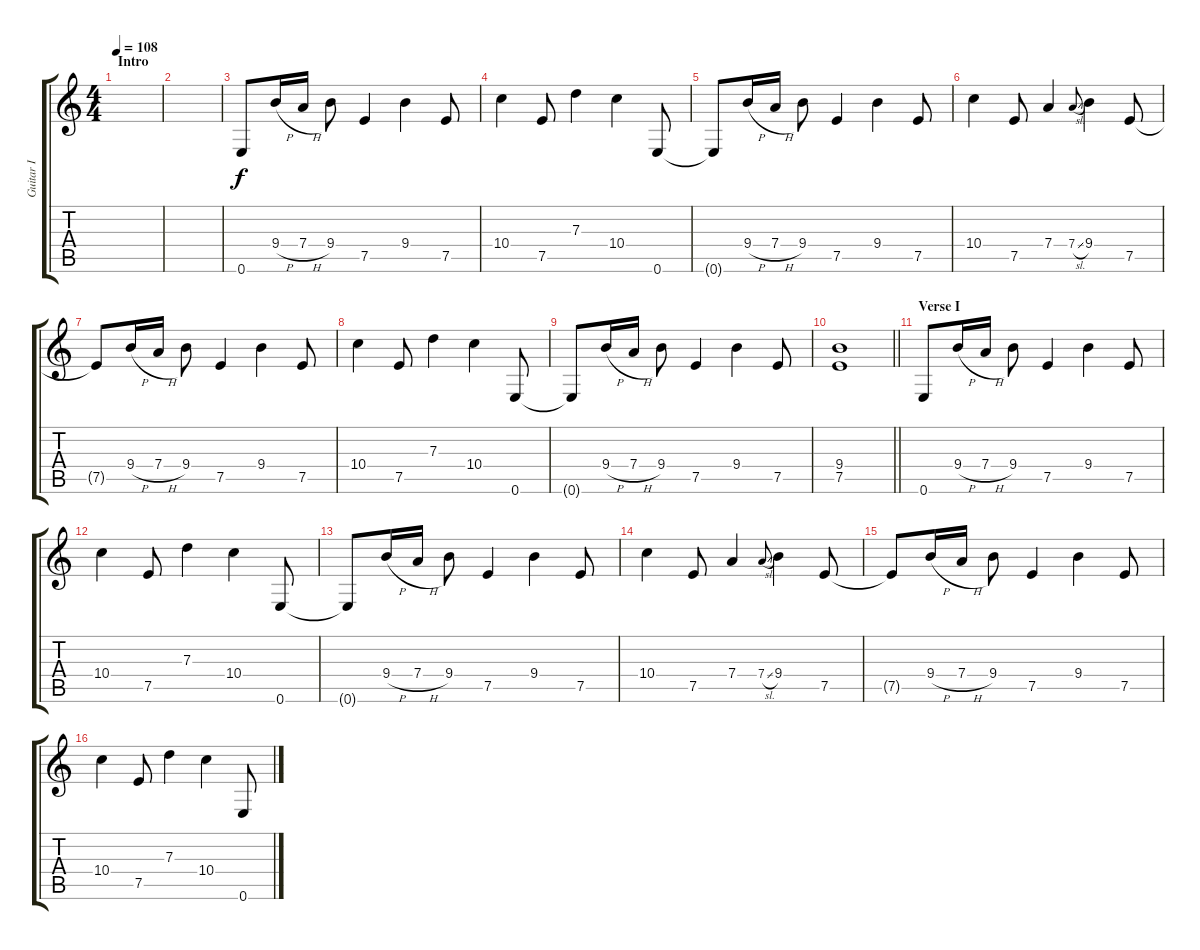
\track ("Guitar I" "Guitar I") {instrument distortionguitar}
\staff {score tabs}
\tuning (E4 B3 G3 D3 A2 E2) {hide}
\ts (4 4)
\section ("" "Intro ")
\tempo 108
\clef g2
\ks c
|
|
0.6.8 9.4{h}.16 7.4{h}.16 9.4.8 7.5.4 9.4.4 7.5.8 |
10.4.4 7.5.8 7.3.4 10.4.4 0.6.8 |
0.6{t}.8 9.4{h}.16 7.4{h}.16 9.4.8 7.5.4 9.4.4 7.5.8 |
10.4.4 7.5.8 7.4.4 7.4{sl}.8{gr onbeat} 9.4.4 7.5.8 |
7.5{t}.8 9.4{h}.16 7.4{h}.16 9.4.8 7.5.4 9.4.4 7.5.8 |
10.4.4 7.5.8 7.3.4 10.4.4 0.6.8 |
0.6{t}.8 9.4{h}.16 7.4{h}.16 9.4.8 7.5.4 9.4.4 7.5.8 |
\barLineRight lightlight
(9.4 7.5).1 |
\section ("" "Verse I")
0.6.8 9.4{h}.16 7.4{h}.16 9.4.8 7.5.4 9.4.4 7.5.8 |
10.4.4 7.5.8 7.3.4 10.4.4 0.6.8 |
0.6{t}.8 9.4{h}.16 7.4{h}.16 9.4.8 7.5.4 9.4.4 7.5.8 |
10.4.4 7.5.8 7.4.4 7.4{sl}.8{gr onbeat} 9.4.4 7.5.8 |
7.5{t}.8 9.4{h}.16 7.4{h}.16 9.4.8 7.5.4 9.4.4 7.5.8 |
10.4.4 7.5.8 7.3.4 10.4.4 0.6.8
